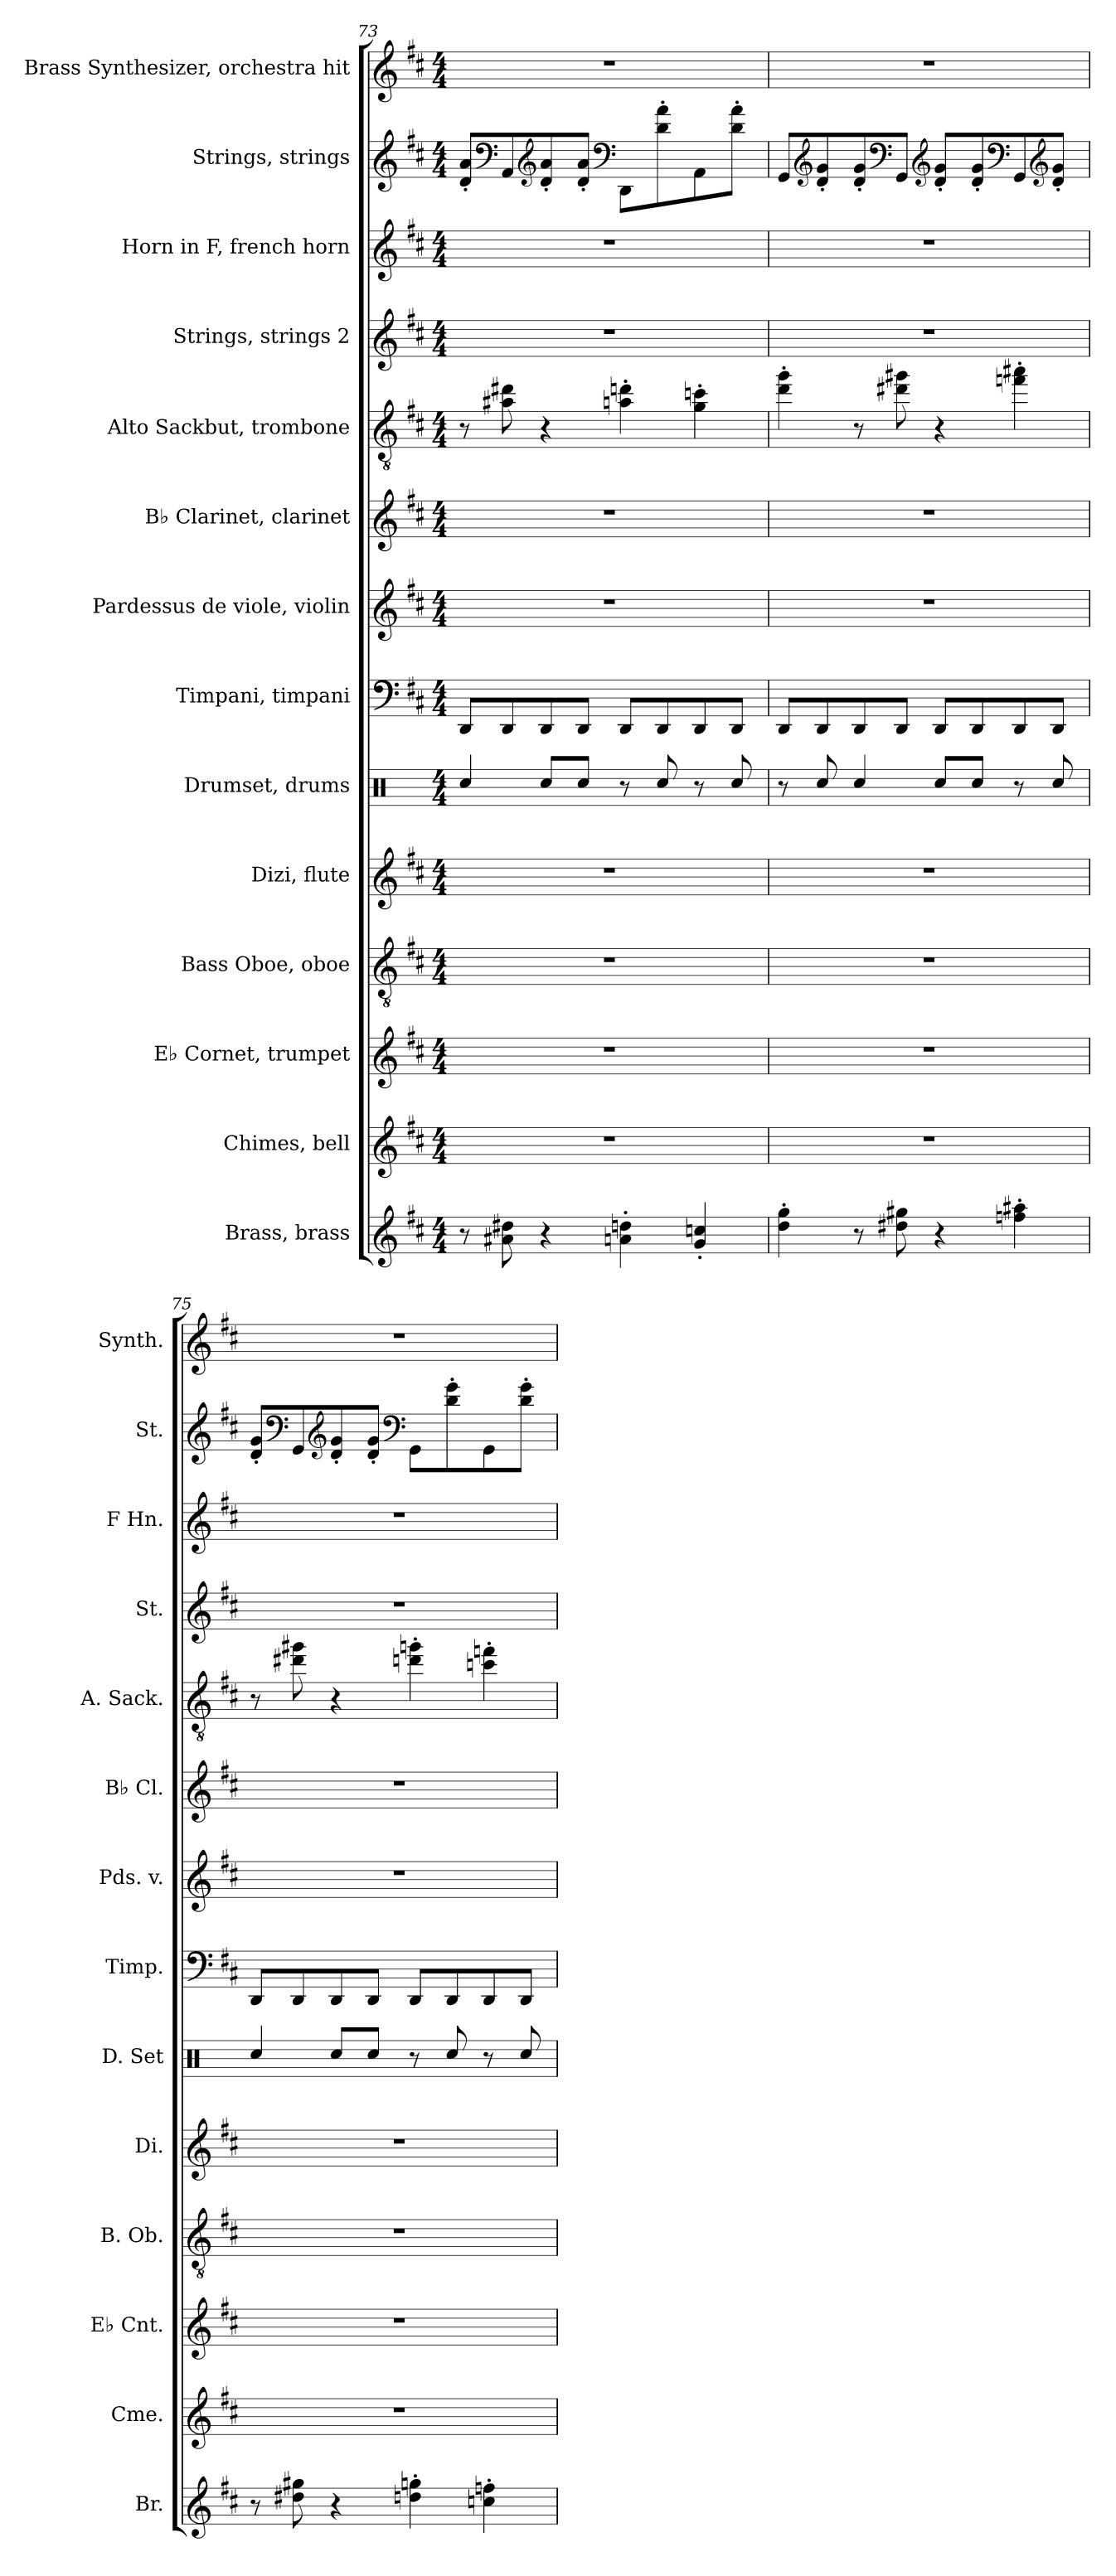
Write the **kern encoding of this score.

**kern	**kern	**kern	**kern	**kern	**kern	**kern	**kern	**kern	**kern	**kern	**kern	**kern	**kern
*part14	*part13	*part12	*part11	*part10	*part9	*part8	*part7	*part6	*part5	*part4	*part3	*part2	*part1
*staff14	*staff13	*staff12	*staff11	*staff10	*staff9	*staff8	*staff7	*staff6	*staff5	*staff4	*staff3	*staff2	*staff1
*I"Brass, brass	*I"Chimes, bell	*I"E♭ Cornet, trumpet	*I"Bass Oboe, oboe	*I"Dizi, flute	*I"Drumset, drums	*I"Timpani, timpani	*I"Pardessus de viole, violin	*I"B♭ Clarinet, clarinet	*I"Alto Sackbut, trombone	*I"Strings, strings 2	*I"Horn in F, french horn	*I"Strings, strings	*I"Brass Synthesizer, orchestra hit
*I'Br.	*I'Cme.	*I'E♭ Cnt.	*I'B. Ob.	*I'Di.	*I'D. Set	*I'Timp.	*I'Pds. v.	*I'B♭ Cl.	*I'A. Sack.	*I'St.	*I'F Hn.	*I'St.	*I'Synth.
*clefG2	*clefG2	*clefG2	*clefGv2	*clefG2	*clefX	*clefF4	*clefG2	*clefG2	*clefGv2	*clefG2	*clefG2	*clefG2	*clefG2
*	*	*ITrd-2c-3	*	*ITrd-7c-12	*	*	*	*ITrd1c2	*	*	*ITrd4c7	*	*
*k[f#c#]	*k[f#c#]	*k[b-]	*k[f#c#]	*k[f#c#]	*k[]	*k[f#c#]	*k[f#c#]	*k[]	*k[f#c#]	*k[f#c#]	*k[f#]	*k[f#c#]	*k[f#c#]
*M4/4	*M4/4	*M4/4	*M4/4	*M4/4	*M4/4	*M4/4	*M4/4	*M4/4	*M4/4	*M4/4	*M4/4	*M4/4	*M4/4
=73	=73	=73	=73	=73	=73	=73	=73	=73	=73	=73	=73	=73	=73
8r	1r	1r	1r	1r	4Rcc/	8DD/L	1r	1r	8r	1r	1r	8d/' 8a/'L	1r
*	*	*	*	*	*	*	*	*	*	*	*	*clefF4	*
8a#X\ 8dd#X\	.	.	.	.	.	8DD/	.	.	8a#X\ 8dd#X\	.	.	8AA/	.
*	*	*	*	*	*	*	*	*	*	*	*	*clefG2	*
4r	.	.	.	.	8Rcc/L	8DD/	.	.	4r	.	.	8d/' 8a/'	.
.	.	.	.	.	8Rcc/J	8DD/J	.	.	.	.	.	8d/' 8a/'J	.
*	*	*	*	*	*	*	*	*	*	*	*	*clefF4	*
4an\' 4ddn\'	.	.	.	.	8r	8DD/L	.	.	4an\' 4ddn\'	.	.	8DD\L	.
.	.	.	.	.	8Rcc/	8DD/	.	.	.	.	.	8d\' 8a\'	.
4g/' 4ccn/'	.	.	.	.	8r	8DD/	.	.	4g\' 4ccn\'	.	.	8AA\	.
.	.	.	.	.	8Rcc/	8DD/J	.	.	.	.	.	8d\' 8a\'J	.
!!LO:PB:g=z
=74	=74	=74	=74	=74	=74	=74	=74	=74	=74	=74	=74	=74	=74
4dd\' 4gg\'	1r	1r	1r	1r	8r	8DD/L	1r	1r	4dd\' 4gg\'	1r	1r	8GG/L	1r
*	*	*	*	*	*	*	*	*	*	*	*	*clefG2	*
.	.	.	.	.	8Rcc/	8DD/	.	.	.	.	.	8d/' 8g/'	.
8r	.	.	.	.	4Rcc/	8DD/	.	.	8r	.	.	8d/' 8g/'	.
*	*	*	*	*	*	*	*	*	*	*	*	*clefF4	*
8dd#X\ 8gg#X\	.	.	.	.	.	8DD/J	.	.	8dd#X\ 8gg#X\	.	.	8GG/J	.
*	*	*	*	*	*	*	*	*	*	*	*	*clefG2	*
4r	.	.	.	.	8Rcc/L	8DD/L	.	.	4r	.	.	8d/' 8g/'L	.
.	.	.	.	.	8Rcc/J	8DD/	.	.	.	.	.	8d/' 8g/'	.
*	*	*	*	*	*	*	*	*	*	*	*	*clefF4	*
4ffn\' 4aa#X\'	.	.	.	.	8r	8DD/	.	.	4ffn\' 4aa#X\'	.	.	8GG/	.
*	*	*	*	*	*	*	*	*	*	*	*	*clefG2	*
.	.	.	.	.	8Rcc/	8DD/J	.	.	.	.	.	8d/' 8g/'J	.
=75	=75	=75	=75	=75	=75	=75	=75	=75	=75	=75	=75	=75	=75
8r	1r	1r	1r	1r	4Rcc/	8DD/L	1r	1r	8r	1r	1r	8d/' 8g/'L	1r
*	*	*	*	*	*	*	*	*	*	*	*	*clefF4	*
8dd#X\ 8gg#X\	.	.	.	.	.	8DD/	.	.	8dd#X\ 8gg#X\	.	.	8GG/	.
*	*	*	*	*	*	*	*	*	*	*	*	*clefG2	*
4r	.	.	.	.	8Rcc/L	8DD/	.	.	4r	.	.	8d/' 8g/'	.
.	.	.	.	.	8Rcc/J	8DD/J	.	.	.	.	.	8d/' 8g/'J	.
*	*	*	*	*	*	*	*	*	*	*	*	*clefF4	*
4ddn\' 4ggn\'	.	.	.	.	8r	8DD/L	.	.	4ddn\' 4ggn\'	.	.	8GG\L	.
.	.	.	.	.	8Rcc/	8DD/	.	.	.	.	.	8d\' 8g\'	.
4ccn\' 4ffn\'	.	.	.	.	8r	8DD/	.	.	4ccn\' 4ffn\'	.	.	8GG\	.
.	.	.	.	.	8Rcc/	8DD/J	.	.	.	.	.	8d\' 8g\'J	.
=	=	=	=	=	=	=	=	=	=	=	=	=	=
*-	*-	*-	*-	*-	*-	*-	*-	*-	*-	*-	*-	*-	*-
